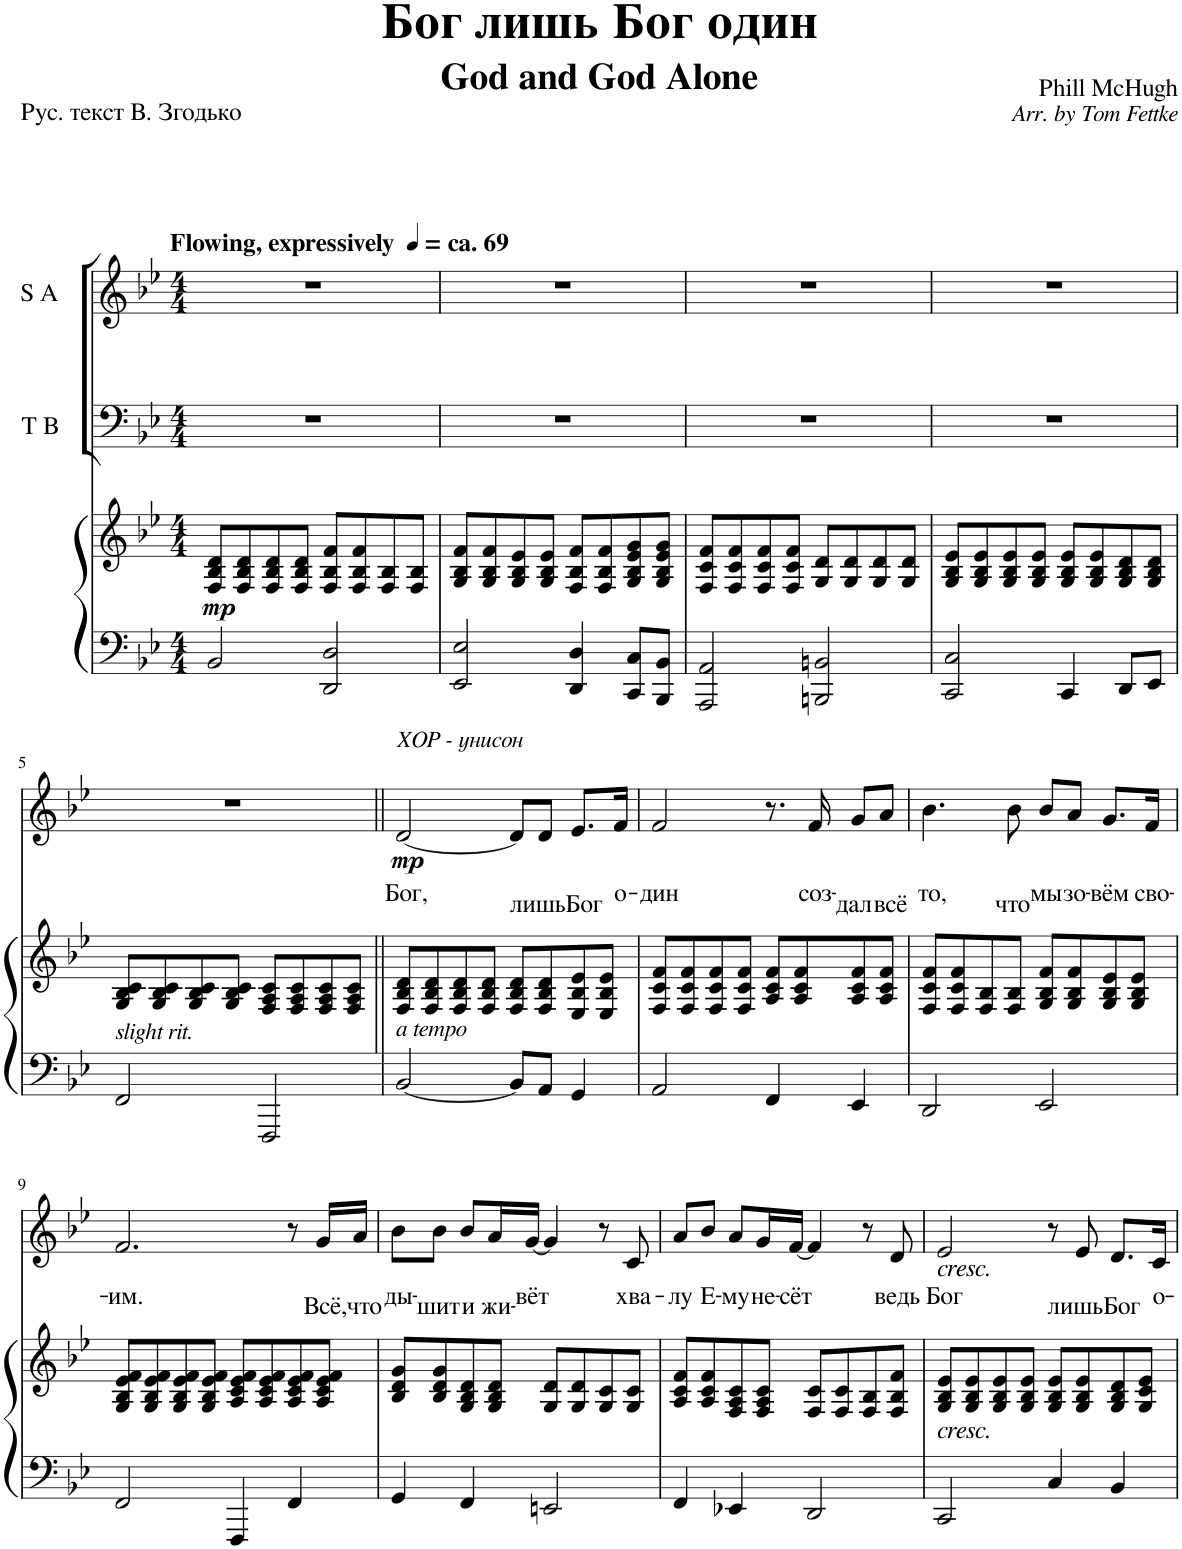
**kern	**kern	**dynam	**kern	**kern	**text	**dynam
*part3	*part3	*part3	*part2	*part1	*part1	*part1
*staff4	*staff3	*staff3/4	*staff2	*staff1	*staff1	*staff1
*I"Piano	*	*	*I"T B	*I"S A	*	*
*I'Pno	*	*	*	*	*	*
*clefF4	*clefG2	*	*clefF4	*clefG2	*	*
*k[b-e-]	*k[b-e-]	*	*k[b-e-]	*k[b-e-]	*	*
*M4/4	*M4/4	*	*M4/4	*M4/4	*	*
=1	=1	=1	=1	=1	=1	=1
!	!	!	!	!LO:TX:a:B:t=Flowing, expressively	!	!
!	!	!	!	!LO:TX:a:B:t=ca. 69	!	!
!	!	!LO:DY:b	!	!	!	!
2BB-/	8F/ 8B-/ 8d/L	mp	1r	1r	.	.
.	8F/ 8B-/ 8d/	.	.	.	.	.
.	8F/ 8B-/ 8d/	.	.	.	.	.
.	8F/ 8B-/ 8d/J	.	.	.	.	.
2DD/ 2D/	8F/ 8B-/ 8f/L	.	.	.	.	.
.	8F/ 8B-/ 8f/	.	.	.	.	.
.	8F/ 8B-/	.	.	.	.	.
.	8F/ 8B-/J	.	.	.	.	.
=2	=2	=2	=2	=2	=2	=2
2EE-/ 2E-/	8G/ 8B-/ 8f/L	.	1r	1r	.	.
.	8G/ 8B-/ 8f/	.	.	.	.	.
.	8G/ 8B-/ 8e-/	.	.	.	.	.
.	8G/ 8B-/ 8e-/J	.	.	.	.	.
4DD/ 4D/	8F/ 8B-/ 8f/L	.	.	.	.	.
.	8F/ 8B-/ 8f/	.	.	.	.	.
8CC/ 8C/L	8G/ 8B-/ 8e-/ 8g/	.	.	.	.	.
8BBB-/ 8BB-/J	8G/ 8B-/ 8e-/ 8g/J	.	.	.	.	.
=3	=3	=3	=3	=3	=3	=3
2AAA/ 2AA/	8F/ 8c/ 8f/L	.	1r	1r	.	.
.	8F/ 8c/ 8f/	.	.	.	.	.
.	8F/ 8c/ 8f/	.	.	.	.	.
.	8F/ 8c/ 8f/J	.	.	.	.	.
2BBBn/ 2BBn/	8G/ 8d/L	.	.	.	.	.
.	8G/ 8d/	.	.	.	.	.
.	8G/ 8d/	.	.	.	.	.
.	8G/ 8d/J	.	.	.	.	.
=4	=4	=4	=4	=4	=4	=4
2CC/ 2C/	8G/ 8B-/ 8e-/L	.	1r	1r	.	.
.	8G/ 8B-/ 8e-/	.	.	.	.	.
.	8G/ 8B-/ 8e-/	.	.	.	.	.
.	8G/ 8B-/ 8e-/J	.	.	.	.	.
4CC/	8G/ 8B-/ 8e-/L	.	.	.	.	.
.	8G/ 8B-/ 8e-/	.	.	.	.	.
8DD/L	8G/ 8B-/ 8d/	.	.	.	.	.
8EE-/J	8G/ 8B-/ 8d/J	.	.	.	.	.
!!LO:LB:g=z
=5	=5	=5	=5	=5	=5	=5
!LO:TX:a:i:t=slight rit.	!	!	!	!	!	!
2FF/	8G/ 8B-/ 8c/L	.	1r	1r	.	.
.	8G/ 8B-/ 8c/	.	.	.	.	.
.	8G/ 8B-/ 8c/	.	.	.	.	.
.	8G/ 8B-/ 8c/J	.	.	.	.	.
2FFF/	8F/ 8A/ 8c/L	.	.	.	.	.
.	8F/ 8A/ 8c/	.	.	.	.	.
.	8F/ 8A/ 8c/	.	.	.	.	.
.	8F/ 8A/ 8c/J	.	.	.	.	.
=6||	=6||	=6||	=6||	=6||	=6||	=6||
!	!	!	!	!LO:TX:a:i:t=ХОР - унисон	!	!
!LO:TX:a:i:t=a tempo	!	!	!	!	!	!
!	!	!	!	!	!LO:LY:b	!LO:DY:b
[2BB-/	8F/ 8B-/ 8d/L	.	1r	[2d/	Бог,	mp
.	8F/ 8B-/ 8d/	.	.	.	.	.
.	8F/ 8B-/ 8d/	.	.	.	.	.
.	8F/ 8B-/ 8d/J	.	.	.	.	.
8BB-/L]	8F/ 8B-/ 8d/L	.	.	8d/L]	.	.
!	!	!	!	!	!LO:LY:b	!
8AA/J	8F/ 8B-/ 8d/	.	.	8d/J	лишь	.
!	!	!	!	!	!LO:LY:b	!
4GG/	8E-/ 8B-/ 8e-/	.	.	8.e-/L	Бог	.
.	8E-/ 8B-/ 8e-/J	.	.	.	.	.
!	!	!	!	!	!LO:LY:b	!
.	.	.	.	16f/Jk	о-	.
=7	=7	=7	=7	=7	=7	=7
!	!	!	!	!	!LO:LY:b	!
2AA/	8F/ 8c/ 8f/L	.	1r	2f/	-дин	.
.	8F/ 8c/ 8f/	.	.	.	.	.
.	8F/ 8c/ 8f/	.	.	.	.	.
.	8F/ 8c/ 8f/J	.	.	.	.	.
4FF/	8A/ 8c/ 8f/L	.	.	8.r	.	.
.	8A/ 8c/ 8f/	.	.	.	.	.
!	!	!	!	!	!LO:LY:b	!
.	.	.	.	16f/	соз-	.
!	!	!	!	!	!LO:LY:b	!
4EE-/	8A/ 8c/ 8f/	.	.	8g/L	-дал	.
!	!	!	!	!	!LO:LY:b	!
.	8A/ 8c/ 8f/J	.	.	8a/J	всё	.
=8	=8	=8	=8	=8	=8	=8
!	!	!	!	!	!LO:LY:b	!
2DD/	8F/ 8c/ 8f/L	.	1r	4.b-\	то,	.
.	8F/ 8c/ 8f/	.	.	.	.	.
.	8F/ 8B-/	.	.	.	.	.
!	!	!	!	!	!LO:LY:b	!
.	8F/ 8B-/J	.	.	8b-\	что	.
!	!	!	!	!	!LO:LY:b	!
2EE-/	8G/ 8B-/ 8f/L	.	.	8b-/L	мы	.
!	!	!	!	!	!LO:LY:b	!
.	8G/ 8B-/ 8f/	.	.	8a/J	зо-	.
!	!	!	!	!	!LO:LY:b	!
.	8G/ 8B-/ 8e-/	.	.	8.g/L	-вём	.
.	8G/ 8B-/ 8e-/J	.	.	.	.	.
!	!	!	!	!	!LO:LY:b	!
.	.	.	.	16f/Jk	сво-	.
!!LO:LB:g=z
=9	=9	=9	=9	=9	=9	=9
!	!	!	!	!	!LO:LY:b	!
2FF/	8G/ 8B-/ 8e-/ 8f/L	.	1r	2.f/	-им.	.
.	8G/ 8B-/ 8e-/ 8f/	.	.	.	.	.
.	8G/ 8B-/ 8e-/ 8f/	.	.	.	.	.
.	8G/ 8B-/ 8e-/ 8f/J	.	.	.	.	.
4FFF/	8A/ 8c/ 8e-/ 8f/L	.	.	.	.	.
.	8A/ 8c/ 8e-/ 8f/	.	.	.	.	.
4FF/	8A/ 8c/ 8e-/ 8f/	.	.	8r	.	.
!	!	!	!	!	!LO:LY:b	!
.	8A/ 8c/ 8e-/ 8f/J	.	.	16g/LL	Всё,	.
!	!	!	!	!	!LO:LY:b	!
.	.	.	.	16a/JJ	что	.
=10	=10	=10	=10	=10	=10	=10
!	!	!	!	!	!LO:LY:b	!
4GG/	8B-/ 8d/ 8g/L	.	1r	8b-\L	ды-	.
!	!	!	!	!	!LO:LY:b	!
.	8B-/ 8d/ 8g/	.	.	8b-\J	-шит	.
!	!	!	!	!	!LO:LY:b	!
4FF/	8G/ 8B-/ 8d/	.	.	8b-/L	и	.
!	!	!	!	!	!LO:LY:b	!
.	8G/ 8B-/ 8d/J	.	.	16a/L	жи-	.
!	!	!	!	!	!LO:LY:b	!
.	.	.	.	[16g/JJ	-вёт	.
2EEn/	8G/ 8d/L	.	.	4g/]	.	.
.	8G/ 8d/	.	.	.	.	.
.	8G/ 8c/	.	.	8r	.	.
!	!	!	!	!	!LO:LY:b	!
.	8G/ 8c/J	.	.	8c/	хва-	.
=11	=11	=11	=11	=11	=11	=11
!	!	!	!	!	!LO:LY:b	!
4FF/	8A/ 8c/ 8f/L	.	1r	8a/L	-лу	.
!	!	!	!	!	!LO:LY:b	!
.	8A/ 8c/ 8f/	.	.	8b-/J	Е-	.
!	!	!	!	!	!LO:LY:b	!
4EE-X/	8F/ 8A/ 8c/	.	.	8a/L	-му	.
!	!	!	!	!	!LO:LY:b	!
.	8F/ 8A/ 8c/J	.	.	16g/L	не-	.
!	!	!	!	!	!LO:LY:b	!
.	.	.	.	[16f/JJ	-сёт	.
2DD/	8F/ 8c/L	.	.	4f/]	.	.
.	8F/ 8c/	.	.	.	.	.
.	8F/ 8B-/	.	.	8r	.	.
!	!	!	!	!	!LO:LY:b	!
.	8F/ 8B-/ 8f/J	.	.	8d/	ведь	.
=12	=12	=12	=12	=12	=12	=12
!	!	!	!	!LO:TX:b:i:t=cresc.	!	!
!	!LO:TX:b:i:t=cresc.	!	!	!	!	!
!	!	!	!	!	!LO:LY:b	!
2CC/	8G/ 8B-/ 8e-/L	.	1r	2e-/	Бог	.
.	8G/ 8B-/ 8e-/	.	.	.	.	.
.	8G/ 8B-/ 8e-/	.	.	.	.	.
.	8G/ 8B-/ 8e-/J	.	.	.	.	.
4C/	8G/ 8B-/ 8e-/L	.	.	8r	.	.
!	!	!	!	!	!LO:LY:b	!
.	8G/ 8B-/ 8e-/	.	.	8e-/	лишь	.
!	!	!	!	!	!LO:LY:b	!
4BB-/	8G/ 8B-/ 8d/	.	.	8.d/L	Бог	.
.	8G/ 8c/ 8e-/J	.	.	.	.	.
!	!	!	!	!	!LO:LY:b	!
.	.	.	.	16c/Jk	о-	.
=	=	=	=	=	=	=
*-	*-	*-	*-	*-	*-	*-
